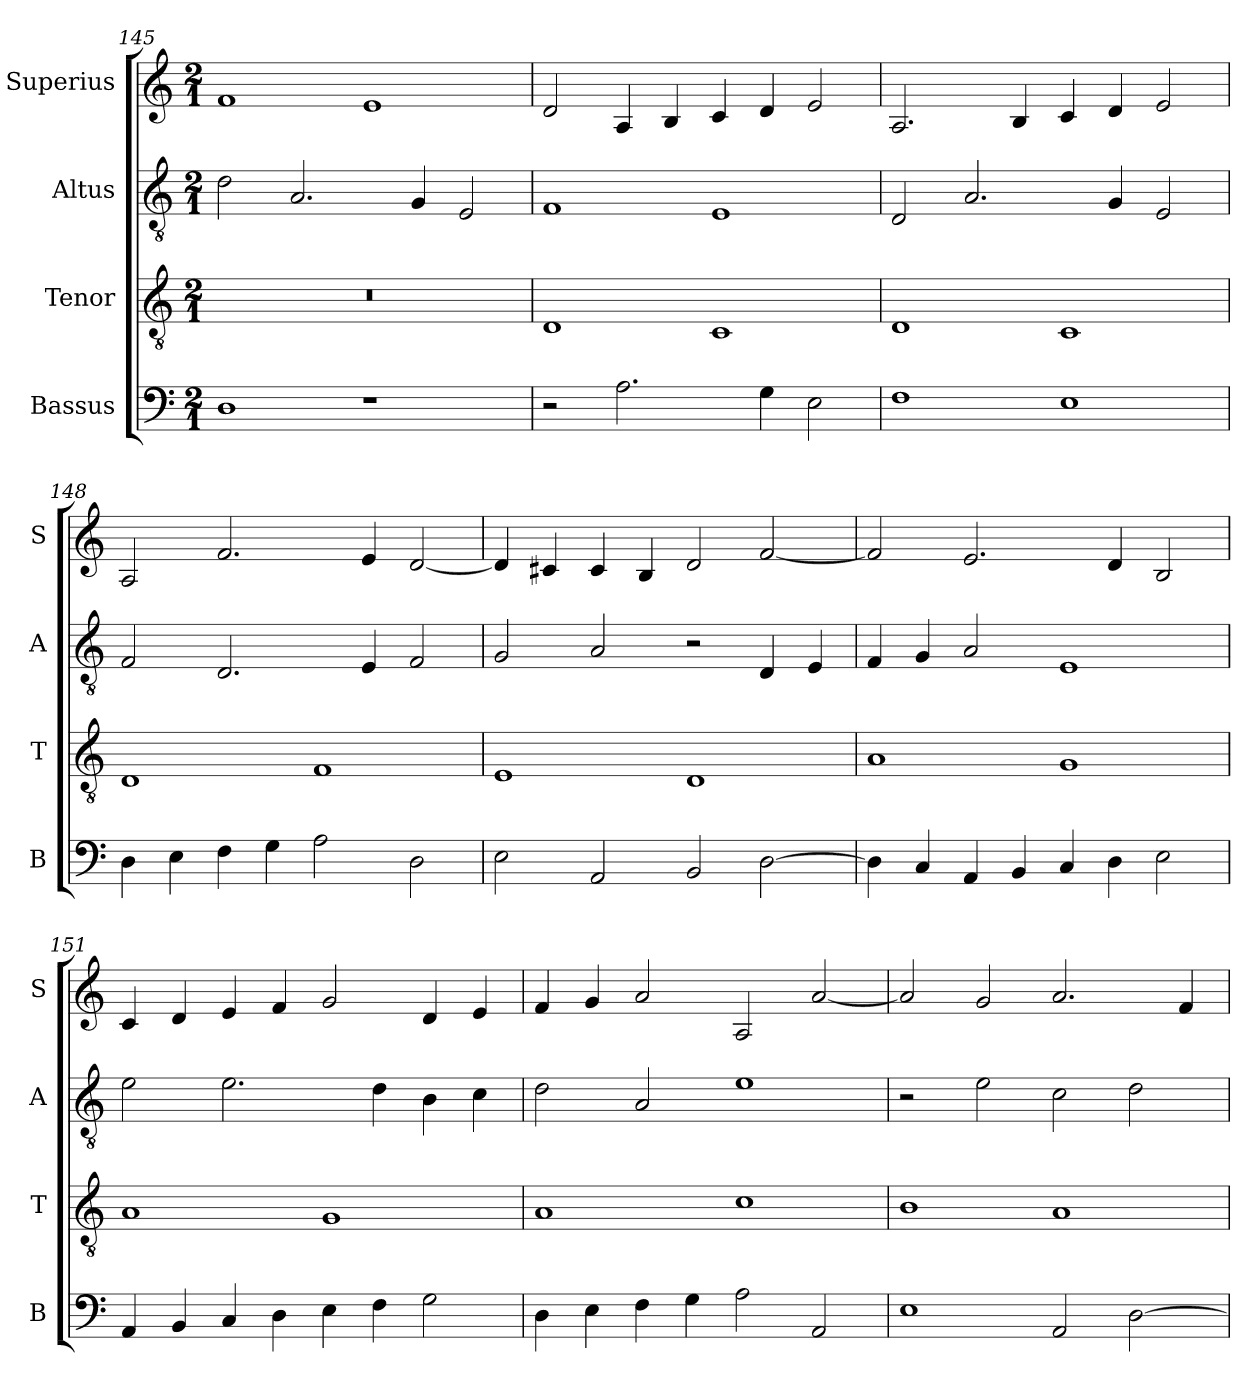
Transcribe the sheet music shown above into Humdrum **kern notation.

**kern	**kern	**kern	**kern
*part4	*part3	*part2	*part1
*staff4	*staff3	*staff2	*staff1
*I"Bassus	*I"Tenor	*I"Altus	*I"Superius
*I'B	*I'T	*I'A	*I'S
*clefF4	*clefGv2	*clefGv2	*clefG2
*k[]	*k[]	*k[]	*k[]
*M2/1	*M2/1	*M2/1	*M2/1
=145	=145	=145	=145
1D	0r	2d\	1f
.	.	2.A/	.
1r	.	.	1e
.	.	4G/	.
.	.	2E/	.
=146	=146	=146	=146
2r	1D	1F	2d/
2.A\	.	.	4A/
.	.	.	4B/
.	1C	1E	4c/
4G\	.	.	4d/
2E\	.	.	2e/
=147	=147	=147	=147
1F	1D	2D/	2.A/
.	.	2.A/	.
.	.	.	4B/
1E	1C	.	4c/
.	.	4G/	4d/
.	.	2E/	2e/
=148	=148	=148	=148
4D\	1D	2F/	2A/
4E\	.	.	.
4F\	.	2.D/	2.f/
4G\	.	.	.
2A\	1F	.	.
.	.	4E/	4e/
2D\	.	2F/	[2d/
=149	=149	=149	=149
2E\	1E	2G/	4d/]
.	.	.	4c#X/
2AA/	.	2A/	4c#/
.	.	.	4B/
2BB/	1D	2r	2d/
[2D\	.	4D/	[2f/
.	.	4E/	.
=150	=150	=150	=150
4D\]	1A	4F/	2f/]
4C/	.	4G/	.
4AA/	.	2A/	2.e/
4BB/	.	.	.
4C/	1G	1E	.
4D\	.	.	4d/
2E\	.	.	2B/
=151	=151	=151	=151
4AA/	1A	2e\	4c/
4BB/	.	.	4d/
4C/	.	2.e\	4e/
4D\	.	.	4f/
4E\	1G	.	2g/
4F\	.	4d\	.
2G\	.	4B\	4d/
.	.	4c\	4e/
=152	=152	=152	=152
4D\	1A	2d\	4f/
4E\	.	.	4g/
4F\	.	2A/	2a/
4G\	.	.	.
2A\	1c	1e	2A/
2AA/	.	.	[2a/
=153	=153	=153	=153
1E	1B	2r	2a/]
.	.	2e\	2g/
2AA/	1A	2c\	2.a/
[2D\	.	2d\	.
.	.	.	4f/
=	=	=	=
*-	*-	*-	*-
